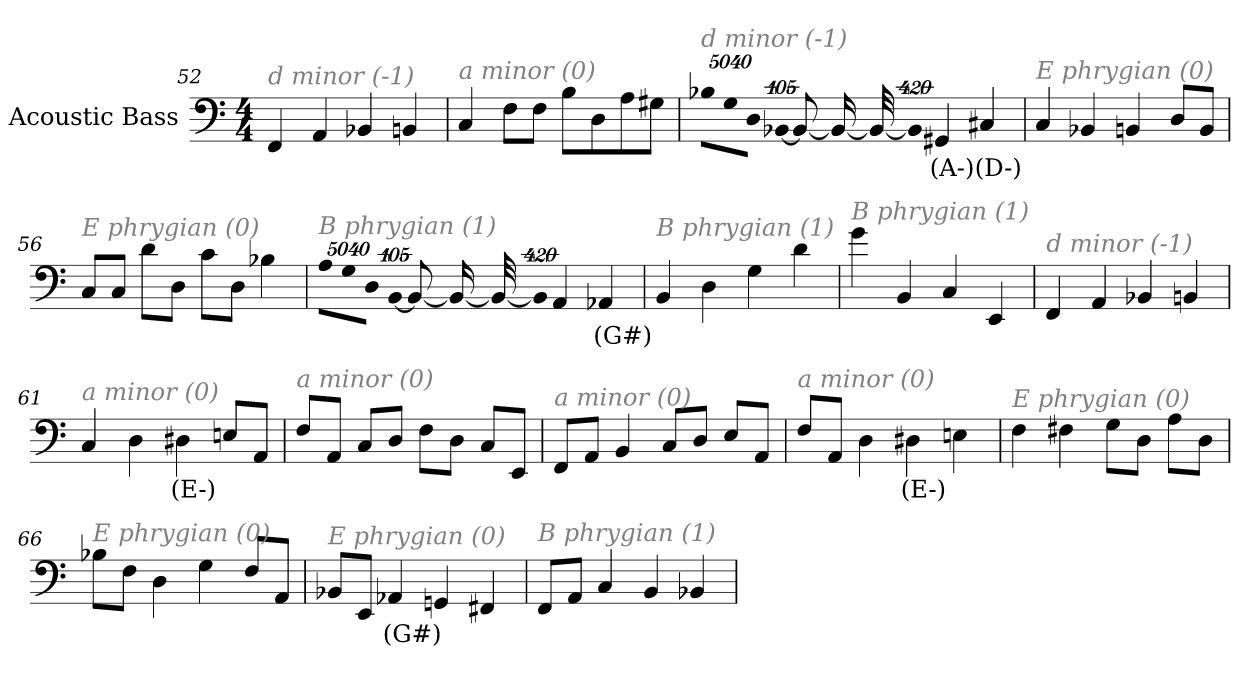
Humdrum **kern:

**kern	**text
*part1	*part1
*staff1	*staff1
*I"Acoustic Bass	*
*clefF4	*
*ITrd7c12	*
*k[]	*
*C:	*
*M4/4	*
=52	=52
!LO:TX:i:color=#808080:t=d minor (-1)	!
4FFF	.
4AAA	.
4BBB-X	.
4BBBn	.
=53	=53
!LO:TX:i:color=#808080:t=a minor (0)	!
4CC	.
8FFL	.
8FFJ	.
8BBL	.
8DD	.
8AA	.
8GG#XJ	.
=54	=54
!LO:TX:i:color=#808080:t=d minor (-1)	!
!LO:N:vis=8	!
40320%3347BB-XL	.
!LO:N:vis=8	!
40320%3347GG	.
!LO:N:vis=8	!
40320%3347DDJ	.
!LO:N:vis=1024	!
[13440%13BBB-X	.
8BBB-_	.
16BBB-_	.
32BBB-_	.
!LO:N:vis=1024%31	!
13440%407BBB-]	.
4GGG#Xi	(A-)
4CC#Xi	(D-)
=55	=55
!LO:TX:i:color=#808080:t=E phrygian (0)	!
4CC	.
4BBB-X	.
4BBBn	.
8DDL	.
8BBBJ	.
=56	=56
!LO:TX:i:color=#808080:t=E phrygian (0)	!
8CCL	.
8CCJ	.
8DL	.
8DDJ	.
8CL	.
8DDJ	.
4BB-X	.
=57	=57
!LO:TX:i:color=#808080:t=B phrygian (1)	!
!LO:N:vis=8	!
40320%3347AAL	.
!LO:N:vis=8	!
40320%3347GG	.
!LO:N:vis=8	!
40320%3347DDJ	.
!LO:N:vis=1024	!
[13440%13BBB	.
8BBB_	.
16BBB_	.
32BBB_	.
!LO:N:vis=1024%31	!
13440%407BBB]	.
4AAA	.
4AAA-Xi	(G#)
=58	=58
!LO:TX:i:color=#808080:t=B phrygian (1)	!
4BBB	.
4DD	.
4GG	.
4D	.
=59	=59
!LO:TX:i:color=#808080:t=B phrygian (1)	!
4G	.
4BBB	.
4CC	.
4EEE	.
=60	=60
!LO:TX:i:color=#808080:t=d minor (-1)	!
4FFF	.
4AAA	.
4BBB-X	.
4BBBn	.
=61	=61
!LO:TX:i:color=#808080:t=a minor (0)	!
4CC	.
4DD	.
4DD#Xi	(E-)
8EEnL	.
8AAAJ	.
=62	=62
!LO:TX:i:color=#808080:t=a minor (0)	!
8FFL	.
8AAAJ	.
8CCL	.
8DDJ	.
8FFL	.
8DDJ	.
8CCL	.
8EEEJ	.
=63	=63
!LO:TX:i:color=#808080:t=a minor (0)	!
8FFFL	.
8AAAJ	.
4BBB	.
8CCL	.
8DDJ	.
8EEL	.
8AAAJ	.
=64	=64
!LO:TX:i:color=#808080:t=a minor (0)	!
8FFL	.
8AAAJ	.
4DD	.
4DD#Xi	(E-)
4EEn	.
=65	=65
!LO:TX:i:color=#808080:t=E phrygian (0)	!
4FF	.
4FF#X	.
8GGL	.
8DDJ	.
8AAL	.
8DDJ	.
=66	=66
!LO:TX:i:color=#808080:t=E phrygian (0)	!
8BB-XL	.
8FFJ	.
4DD	.
4GG	.
8FFL	.
8AAAJ	.
=67	=67
!LO:TX:i:color=#808080:t=E phrygian (0)	!
8BBB-XL	.
8EEEJ	.
4AAA-Xi	(G#)
4GGGn	.
4FFF#X	.
=68	=68
!LO:TX:i:color=#808080:t=B phrygian (1)	!
8FFFL	.
8AAAJ	.
4CC	.
4BBB	.
4BBB-X	.
=	=
*-	*-
